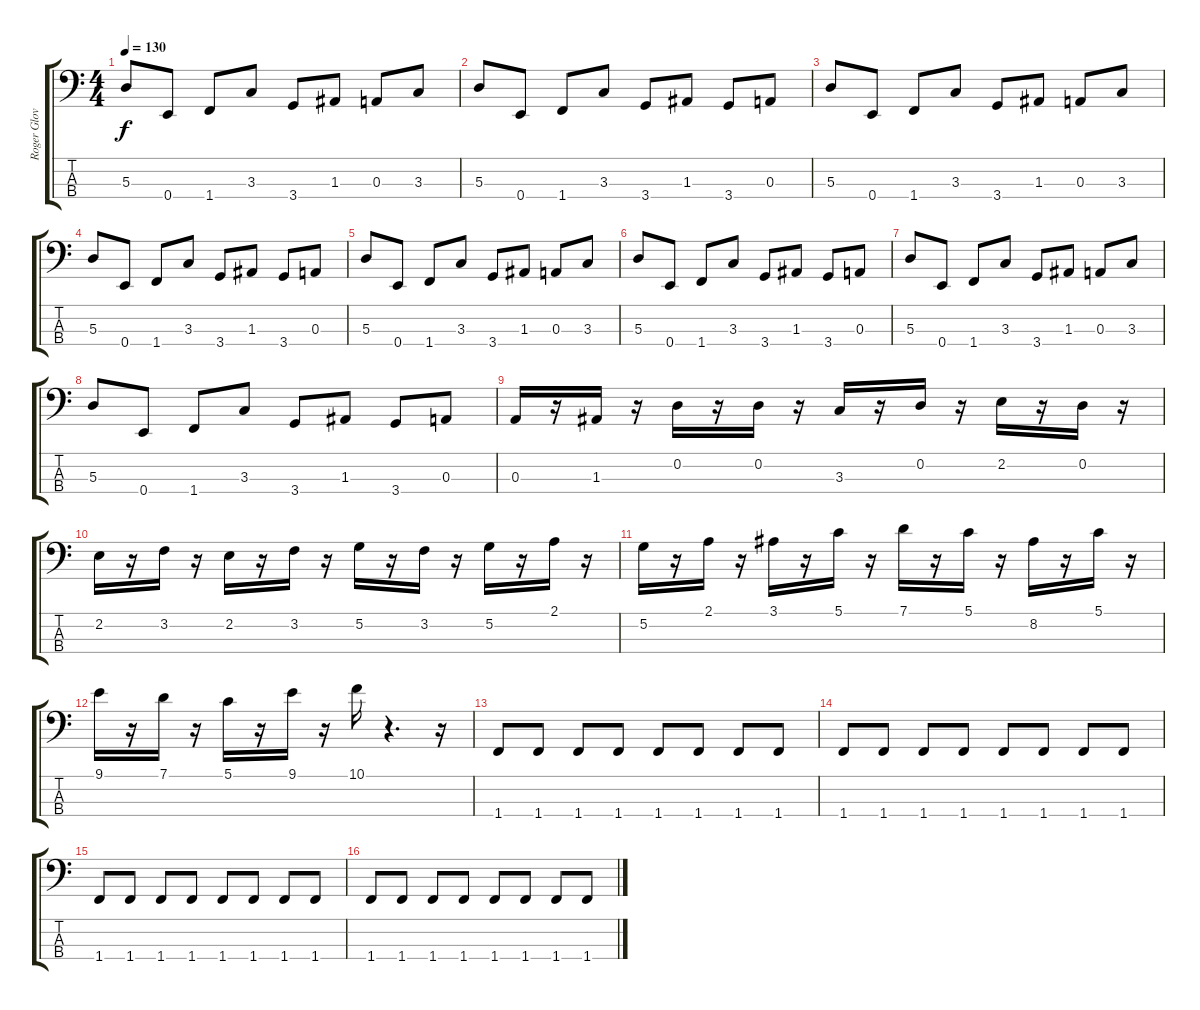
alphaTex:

\track ("Roger Glover" "Roger Glov") {instrument electricbassfinger}
\staff {score tabs}
\tuning (G2 D2 A1 E1) {hide}
\ts (4 4)
\tempo 130
\clef f4
\ks c
5.3.8{dy f} 0.4.8 1.4.8 3.3.8 3.4.8 1.3.8 0.3.8 3.3.8 |
5.3.8 0.4.8 1.4.8 3.3.8 3.4.8 1.3.8 3.4.8 0.3.8 |
5.3.8 0.4.8 1.4.8 3.3.8 3.4.8 1.3.8 0.3.8 3.3.8 |
5.3.8 0.4.8 1.4.8 3.3.8 3.4.8 1.3.8 3.4.8 0.3.8 |
5.3.8 0.4.8 1.4.8 3.3.8 3.4.8 1.3.8 0.3.8 3.3.8 |
5.3.8 0.4.8 1.4.8 3.3.8 3.4.8 1.3.8 3.4.8 0.3.8 |
5.3.8 0.4.8 1.4.8 3.3.8 3.4.8 1.3.8 0.3.8 3.3.8 |
5.3.8 0.4.8 1.4.8 3.3.8 3.4.8 1.3.8 3.4.8 0.3.8 |
0.3.16 r.16 1.3.16 r.16 0.2.16 r.16 0.2.16 r.16 3.3.16 r.16 0.2.16 r.16 2.2.16 r.16 0.2.16 r.16 |
2.2.16 r.16 3.2.16 r.16 2.2.16 r.16 3.2.16 r.16 5.2.16 r.16 3.2.16 r.16 5.2.16 r.16 2.1.16 r.16 |
5.2.16 r.16 2.1.16 r.16 3.1.16 r.16 5.1.16 r.16 7.1.16 r.16 5.1.16 r.16 8.2.16 r.16 5.1.16 r.16 |
9.1.16 r.16 7.1.16 r.16 5.1.16 r.16 9.1.16 r.16 10.1.16 r.4{d} r.16 |
1.4.8 1.4.8 1.4.8 1.4.8 1.4.8 1.4.8 1.4.8 1.4.8 |
1.4.8 1.4.8 1.4.8 1.4.8 1.4.8 1.4.8 1.4.8 1.4.8 |
1.4.8 1.4.8 1.4.8 1.4.8 1.4.8 1.4.8 1.4.8 1.4.8 |
1.4.8 1.4.8 1.4.8 1.4.8 1.4.8 1.4.8 1.4.8 1.4.8
